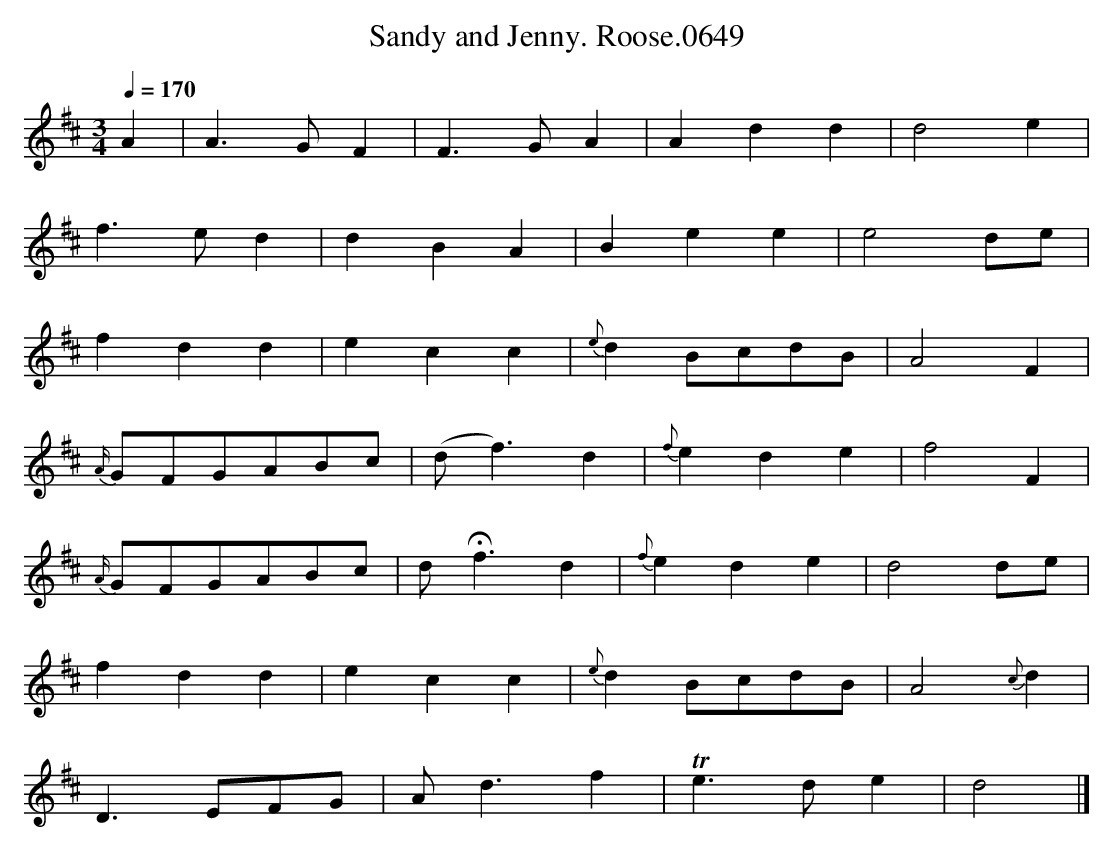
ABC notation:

X:1
T:Sandy and Jenny. Roose.0649
M:3/4
L:1/4
Q:1/4=170
K:D
A|A>GF|F>GA|Add|d2e|
f>ed|dBA|Bee|e2 d/e/|
fdd|ecc|{e}d B/c/d/B/|A2F|
{A/}G/F/G/A/B/c/|(d<f)d|{f}ede|f2F|
{A/}G/F/G/A/B/c/|d<!fermata!fd|{f}ede|d2 d/e/|
fdd |ecc|{e}d B/c/d/B/|A2 {c}d|
D>EF/G/|A<df|Te>de|d2|]
